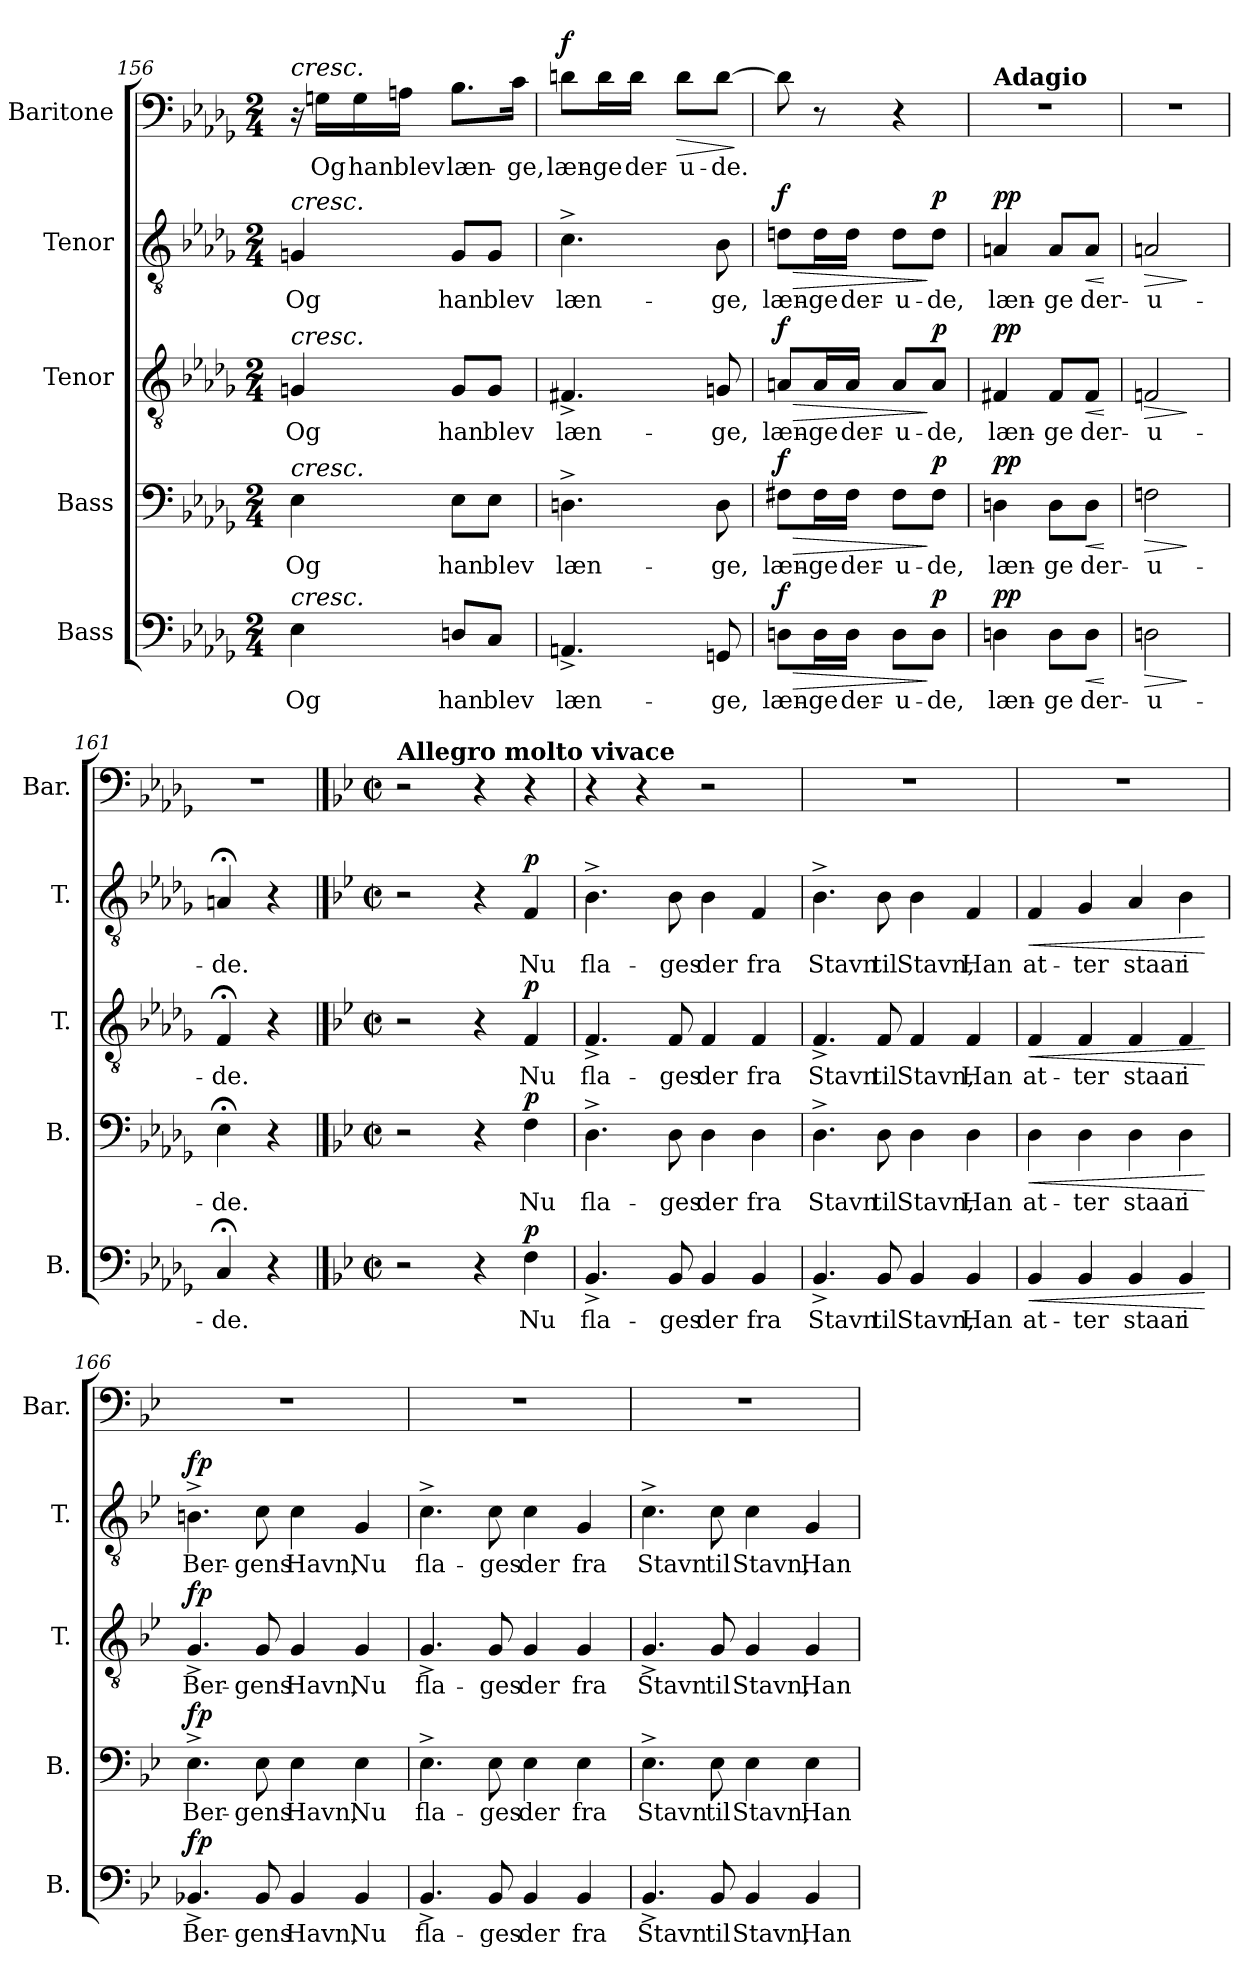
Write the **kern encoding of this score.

**kern	**text	**dynam	**kern	**text	**dynam	**kern	**text	**dynam	**kern	**text	**dynam	**kern	**text	**dynam
*part5	*part5	*part5	*part4	*part4	*part4	*part3	*part3	*part3	*part2	*part2	*part2	*part1	*part1	*part1
*staff5	*staff5	*staff5	*staff4	*staff4	*staff4	*staff3	*staff3	*staff3	*staff2	*staff2	*staff2	*staff1	*staff1	*staff1
*I"Bass	*	*	*I"Bass	*	*	*I"Tenor	*	*	*I"Tenor	*	*	*I"Baritone	*	*
*I'B.	*	*	*I'B.	*	*	*I'T.	*	*	*I'T.	*	*	*I'Bar.	*	*
!!LO:PB:g=z
*clefF4	*	*	*clefF4	*	*	*clefGv2	*	*	*clefGv2	*	*	*clefF4	*	*
*k[b-e-a-d-g-]	*	*	*k[b-e-a-d-g-]	*	*	*k[b-e-a-d-g-]	*	*	*k[b-e-a-d-g-]	*	*	*k[b-e-a-d-g-]	*	*
*M2/4	*	*	*M2/4	*	*	*M2/4	*	*	*M2/4	*	*	*M2/4	*	*
=156	=156	=156	=156	=156	=156	=156	=156	=156	=156	=156	=156	=156	=156	=156
!	!	!	!	!	!	!	!	!	!	!	!	!LO:TX:a:i:t=cresc.	!	!
!	!	!	!	!	!	!	!	!	!LO:TX:a:i:t=cresc.	!	!	!	!	!
!	!	!	!	!	!	!LO:TX:a:i:t=cresc.	!	!	!	!	!	!	!	!
!	!	!	!LO:TX:a:i:t=cresc.	!	!	!	!	!	!	!	!	!	!	!
!LO:TX:a:i:t=cresc.	!	!	!	!	!	!	!	!	!	!	!	!	!	!
!	!LO:LY:b	!	!	!LO:LY:b	!	!	!LO:LY:b	!	!	!LO:LY:b	!	!	!	!
4E-\	Og	.	4E-\	Og	.	4Gn/	Og	.	4Gn/	Og	.	16r	.	.
!	!	!	!	!	!	!	!	!	!	!	!	!	!LO:LY:b	!
.	.	.	.	.	.	.	.	.	.	.	.	16G\LL	Og	.
!	!	!	!	!	!	!	!	!	!	!	!	!	!LO:LY:b	!
.	.	.	.	.	.	.	.	.	.	.	.	16G\	han	.
!	!	!	!	!	!	!	!	!	!	!	!	!	!LO:LY:b	!
.	.	.	.	.	.	.	.	.	.	.	.	16A\JJ	blev	.
!	!LO:LY:b	!	!	!LO:LY:b	!	!	!LO:LY:b	!	!	!LO:LY:b	!	!	!LO:LY:b	!
8Dn/L	han	.	8E-\L	han	.	8G/L	han	.	8G/L	han	.	8.B-\L	læn-	.
!	!LO:LY:b	!	!	!LO:LY:b	!	!	!LO:LY:b	!	!	!LO:LY:b	!	!	!	!
8C/J	blev	.	8E-\J	blev	.	8G/J	blev	.	8G/J	blev	.	.	.	.
!	!	!	!	!	!	!	!	!	!	!	!	!	!LO:LY:b	!
.	.	.	.	.	.	.	.	.	.	.	.	16c\Jk	-ge,	.
=157	=157	=157	=157	=157	=157	=157	=157	=157	=157	=157	=157	=157	=157	=157
!	!LO:LY:b	!	!	!LO:LY:b	!	!	!LO:LY:b	!	!	!LO:LY:b	!	!	!LO:LY:b	!LO:DY:a
4.AAn^/	læn-	.	4.Dn^\	læn-	.	4.F#X^/	læn-	.	4.c^\	læn-	.	8d\L	læn-	f
!	!	!	!	!	!	!	!	!	!	!	!	!	!LO:LY:b	!
.	.	.	.	.	.	.	.	.	.	.	.	16d\L	-ge	.
!	!	!	!	!	!	!	!	!	!	!	!	!	!LO:LY:b	!
.	.	.	.	.	.	.	.	.	.	.	.	16d\JJ	der-	.
!	!	!	!	!	!	!	!	!	!	!	!	!	!LO:LY:b	!LO:HP:b
.	.	.	.	.	.	.	.	.	.	.	.	8d\L	-u-	>
!	!LO:LY:b	!	!	!LO:LY:b	!	!	!LO:LY:b	!	!	!LO:LY:b	!	!	!LO:LY:b	!
8GGn/	-ge,	.	8D\	-ge,	.	8Gn/	-ge,	.	8B-\	-ge,	.	[8d\J	-de.	.
.	.	.	.	.	.	.	.	.	.	.	.	.	.	]
=158	=158	=158	=158	=158	=158	=158	=158	=158	=158	=158	=158	=158	=158	=158
!	!LO:LY:b	!LO:HP:b	!	!LO:LY:b	!LO:HP:b	!	!LO:LY:b	!LO:HP:b	!	!LO:LY:b	!LO:HP:b	!	!	!
!	!	!LO:DY:n=1:a	!	!	!LO:DY:n=1:a	!	!	!LO:DY:n=1:a	!	!	!LO:DY:n=1:a	!	!	!
8Dn\L	læn-	> f	8F#X\L	læn-	> f	8An/L	læn-	> f	8dn\L	læn-	> f	8d\]	.	.
!	!LO:LY:b	!	!	!LO:LY:b	!	!	!LO:LY:b	!	!	!LO:LY:b	!	!	!	!
16D\L	-ge	.	16F#\L	-ge	.	16A/L	-ge	.	16d\L	-ge	.	8r	.	.
!	!LO:LY:b	!	!	!LO:LY:b	!	!	!LO:LY:b	!	!	!LO:LY:b	!	!	!	!
16D\JJ	der-	.	16F#\JJ	der-	.	16A/JJ	der-	.	16d\JJ	der-	.	.	.	.
!	!LO:LY:b	!	!	!LO:LY:b	!	!	!LO:LY:b	!	!	!LO:LY:b	!	!	!	!
8D\L	-u-	.	8F#\L	-u-	.	8A/L	-u-	.	8d\L	-u-	.	4r	.	.
!	!LO:LY:b	!LO:DY:n=2:a	!	!LO:LY:b	!LO:DY:n=2:a	!	!LO:LY:b	!LO:DY:n=2:a	!	!LO:LY:b	!LO:DY:n=2:a	!	!	!
8D\J	-de,	] p	8F#\J	-de,	] p	8A/J	-de,	] p	8d\J	-de,	] p	.	.	.
=159	=159	=159	=159	=159	=159	=159	=159	=159	=159	=159	=159	=159	=159	=159
!	!	!	!	!	!	!	!	!	!	!	!	!LO:TX:a:B:t=Adagio	!	!
!	!LO:LY:b	!LO:DY:a	!	!LO:LY:b	!LO:DY:a	!	!LO:LY:b	!LO:DY:a	!	!LO:LY:b	!LO:DY:a	!	!	!
4Dn\	læn-	pp	4Dn\	læn-	pp	4F#X/	læn-	pp	4An/	læn-	pp	2r	.	.
!	!LO:LY:b	!	!	!LO:LY:b	!	!	!LO:LY:b	!	!	!LO:LY:b	!	!	!	!
8D\L	-ge	.	8D\L	-ge	.	8F#/L	-ge	.	8A/L	-ge	.	.	.	.
!	!LO:LY:b	!LO:HP:b	!	!LO:LY:b	!LO:HP:b	!	!LO:LY:b	!LO:HP:b	!	!LO:LY:b	!LO:HP:b	!	!	!
8D\J	der-	<	8D\J	der-	<	8F#/J	der-	<	8A/J	der-	<	.	.	.
.	.	[	.	.	[	.	.	[	.	.	[	.	.	.
=160	=160	=160	=160	=160	=160	=160	=160	=160	=160	=160	=160	=160	=160	=160
!	!LO:LY:b	!LO:HP:b	!	!LO:LY:b	!LO:HP:b	!	!LO:LY:b	!LO:HP:b	!	!LO:LY:b	!LO:HP:b	!	!	!
2Dn\	-u-	>	2Fn\	-u-	>	2Fn/	-u-	>	2An/	-u-	>	2r	.	.
.	.	]	.	.	]	.	.	]	.	.	]	.	.	.
=161	=161	=161	=161	=161	=161	=161	=161	=161	=161	=161	=161	=161	=161	=161
!	!LO:LY:b	!	!	!LO:LY:b	!	!	!LO:LY:b	!	!	!LO:LY:b	!	!	!	!
4C;</	-de.	.	4E-;<\	-de.	.	4F;</	-de.	.	4An;</	-de.	.	2r	.	.
4r	.	.	4r	.	.	4r	.	.	4r	.	.	.	.	.
!!LO:PB:g=z
==162	==162	==162	==162	==162	==162	==162	==162	==162	==162	==162	==162	==162	==162	==162
*k[b-e-]	*	*	*k[b-e-]	*	*	*k[b-e-]	*	*	*k[b-e-]	*	*	*k[b-e-]	*	*
*M2/2	*	*	*M2/2	*	*	*M2/2	*	*	*M2/2	*	*	*M2/2	*	*
*met(c|)	*	*	*met(c|)	*	*	*met(c|)	*	*	*met(c|)	*	*	*met(c|)	*	*
*	*	*	*	*	*	*	*	*	*	*	*	*MM264	*	*
!	!	!	!	!	!	!	!	!	!	!	!	!LO:TX:a:B:t=Allegro molto vivace	!	!
2r	.	.	2r	.	.	2r	.	.	2r	.	.	2r	.	.
4r	.	.	4r	.	.	4r	.	.	4r	.	.	4r	.	.
!	!LO:LY:b	!LO:DY:a	!	!LO:LY:b	!LO:DY:a	!	!LO:LY:b	!LO:DY:a	!	!LO:LY:b	!LO:DY:a	!	!	!
4F\	Nu	p	4F\	Nu	p	4F/	Nu	p	4F/	Nu	p	4r	.	.
=163	=163	=163	=163	=163	=163	=163	=163	=163	=163	=163	=163	=163	=163	=163
!	!LO:LY:b	!	!	!LO:LY:b	!	!	!LO:LY:b	!	!	!LO:LY:b	!	!	!	!
4.BB-^/	fla-	.	4.D^\	fla-	.	4.F^/	fla-	.	4.B-^\	fla-	.	4r	.	.
.	.	.	.	.	.	.	.	.	.	.	.	4r	.	.
!	!LO:LY:b	!	!	!LO:LY:b	!	!	!LO:LY:b	!	!	!LO:LY:b	!	!	!	!
8BB-/	-ges	.	8D\	-ges	.	8F/	-ges	.	8B-\	-ges	.	.	.	.
!	!LO:LY:b	!	!	!LO:LY:b	!	!	!LO:LY:b	!	!	!LO:LY:b	!	!	!	!
4BB-/	der	.	4D\	der	.	4F/	der	.	4B-\	der	.	2r	.	.
!	!LO:LY:b	!	!	!LO:LY:b	!	!	!LO:LY:b	!	!	!LO:LY:b	!	!	!	!
4BB-/	fra	.	4D\	fra	.	4F/	fra	.	4F/	fra	.	.	.	.
=164	=164	=164	=164	=164	=164	=164	=164	=164	=164	=164	=164	=164	=164	=164
!	!LO:LY:b	!	!	!LO:LY:b	!	!	!LO:LY:b	!	!	!LO:LY:b	!	!	!	!
4.BB-^/	Stavn	.	4.D^\	Stavn	.	4.F^/	Stavn	.	4.B-^\	Stavn	.	1r	.	.
!	!LO:LY:b	!	!	!LO:LY:b	!	!	!LO:LY:b	!	!	!LO:LY:b	!	!	!	!
8BB-/	til	.	8D\	til	.	8F/	til	.	8B-\	til	.	.	.	.
!	!LO:LY:b	!	!	!LO:LY:b	!	!	!LO:LY:b	!	!	!LO:LY:b	!	!	!	!
4BB-/	Stavn,	.	4D\	Stavn,	.	4F/	Stavn,	.	4B-\	Stavn,	.	.	.	.
!	!LO:LY:b	!	!	!LO:LY:b	!	!	!LO:LY:b	!	!	!LO:LY:b	!	!	!	!
4BB-/	Han	.	4D\	Han	.	4F/	Han	.	4F/	Han	.	.	.	.
=165	=165	=165	=165	=165	=165	=165	=165	=165	=165	=165	=165	=165	=165	=165
!	!LO:LY:b	!LO:HP:b	!	!LO:LY:b	!LO:HP:b	!	!LO:LY:b	!LO:HP:b	!	!LO:LY:b	!LO:HP:b	!	!	!
4BB-/	at-	<	4D\	at-	<	4F/	at-	<	4F/	at-	<	1r	.	.
!	!LO:LY:b	!	!	!LO:LY:b	!	!	!LO:LY:b	!	!	!LO:LY:b	!	!	!	!
4BB-/	-ter	.	4D\	-ter	.	4F/	-ter	.	4G/	-ter	.	.	.	.
!	!LO:LY:b	!	!	!LO:LY:b	!	!	!LO:LY:b	!	!	!LO:LY:b	!	!	!	!
4BB-/	staar	.	4D\	staar	.	4F/	staar	.	4A/	staar	.	.	.	.
!	!LO:LY:b	!	!	!LO:LY:b	!	!	!LO:LY:b	!	!	!LO:LY:b	!	!	!	!
4BB-/	i	.	4D\	i	.	4F/	i	.	4B-\	i	.	.	.	.
.	.	[	.	.	[	.	.	[	.	.	[	.	.	.
=166	=166	=166	=166	=166	=166	=166	=166	=166	=166	=166	=166	=166	=166	=166
!	!LO:LY:b	!LO:DY:a	!	!LO:LY:b	!LO:DY:a	!	!LO:LY:b	!LO:DY:a	!	!LO:LY:b	!LO:DY:a	!	!	!
4.BB-X^/	Ber-	fp	4.E-^\	Ber-	fp	4.G^/	Ber-	fp	4.Bn^\	Ber-	fp	1r	.	.
!	!LO:LY:b	!	!	!LO:LY:b	!	!	!LO:LY:b	!	!	!LO:LY:b	!	!	!	!
8BB-/	-gens	.	8E-\	-gens	.	8G/	-gens	.	8c\	-gens	.	.	.	.
!	!LO:LY:b	!	!	!LO:LY:b	!	!	!LO:LY:b	!	!	!LO:LY:b	!	!	!	!
4BB-/	Havn,	.	4E-\	Havn,	.	4G/	Havn,	.	4c\	Havn,	.	.	.	.
!	!LO:LY:b	!	!	!LO:LY:b	!	!	!LO:LY:b	!	!	!LO:LY:b	!	!	!	!
4BB-/	Nu	.	4E-\	Nu	.	4G/	Nu	.	4G/	Nu	.	.	.	.
=167	=167	=167	=167	=167	=167	=167	=167	=167	=167	=167	=167	=167	=167	=167
!	!LO:LY:b	!	!	!LO:LY:b	!	!	!LO:LY:b	!	!	!LO:LY:b	!	!	!	!
4.BB-^/	fla-	.	4.E-^\	fla-	.	4.G^/	fla-	.	4.c^\	fla-	.	1r	.	.
!	!LO:LY:b	!	!	!LO:LY:b	!	!	!LO:LY:b	!	!	!LO:LY:b	!	!	!	!
8BB-/	-ges	.	8E-\	-ges	.	8G/	-ges	.	8c\	-ges	.	.	.	.
!	!LO:LY:b	!	!	!LO:LY:b	!	!	!LO:LY:b	!	!	!LO:LY:b	!	!	!	!
4BB-/	der	.	4E-\	der	.	4G/	der	.	4c\	der	.	.	.	.
!	!LO:LY:b	!	!	!LO:LY:b	!	!	!LO:LY:b	!	!	!LO:LY:b	!	!	!	!
4BB-/	fra	.	4E-\	fra	.	4G/	fra	.	4G/	fra	.	.	.	.
=168	=168	=168	=168	=168	=168	=168	=168	=168	=168	=168	=168	=168	=168	=168
!	!LO:LY:b	!	!	!LO:LY:b	!	!	!LO:LY:b	!	!	!LO:LY:b	!	!	!	!
4.BB-^/	Stavn	.	4.E-^\	Stavn	.	4.G^/	Stavn	.	4.c^\	Stavn	.	1r	.	.
!	!LO:LY:b	!	!	!LO:LY:b	!	!	!LO:LY:b	!	!	!LO:LY:b	!	!	!	!
8BB-/	til	.	8E-\	til	.	8G/	til	.	8c\	til	.	.	.	.
!	!LO:LY:b	!	!	!LO:LY:b	!	!	!LO:LY:b	!	!	!LO:LY:b	!	!	!	!
4BB-/	Stavn,	.	4E-\	Stavn,	.	4G/	Stavn,	.	4c\	Stavn,	.	.	.	.
!	!LO:LY:b	!	!	!LO:LY:b	!	!	!LO:LY:b	!	!	!LO:LY:b	!	!	!	!
4BB-/	Han	.	4E-\	Han	.	4G/	Han	.	4G/	Han	.	.	.	.
=	=	=	=	=	=	=	=	=	=	=	=	=	=	=
*-	*-	*-	*-	*-	*-	*-	*-	*-	*-	*-	*-	*-	*-	*-
